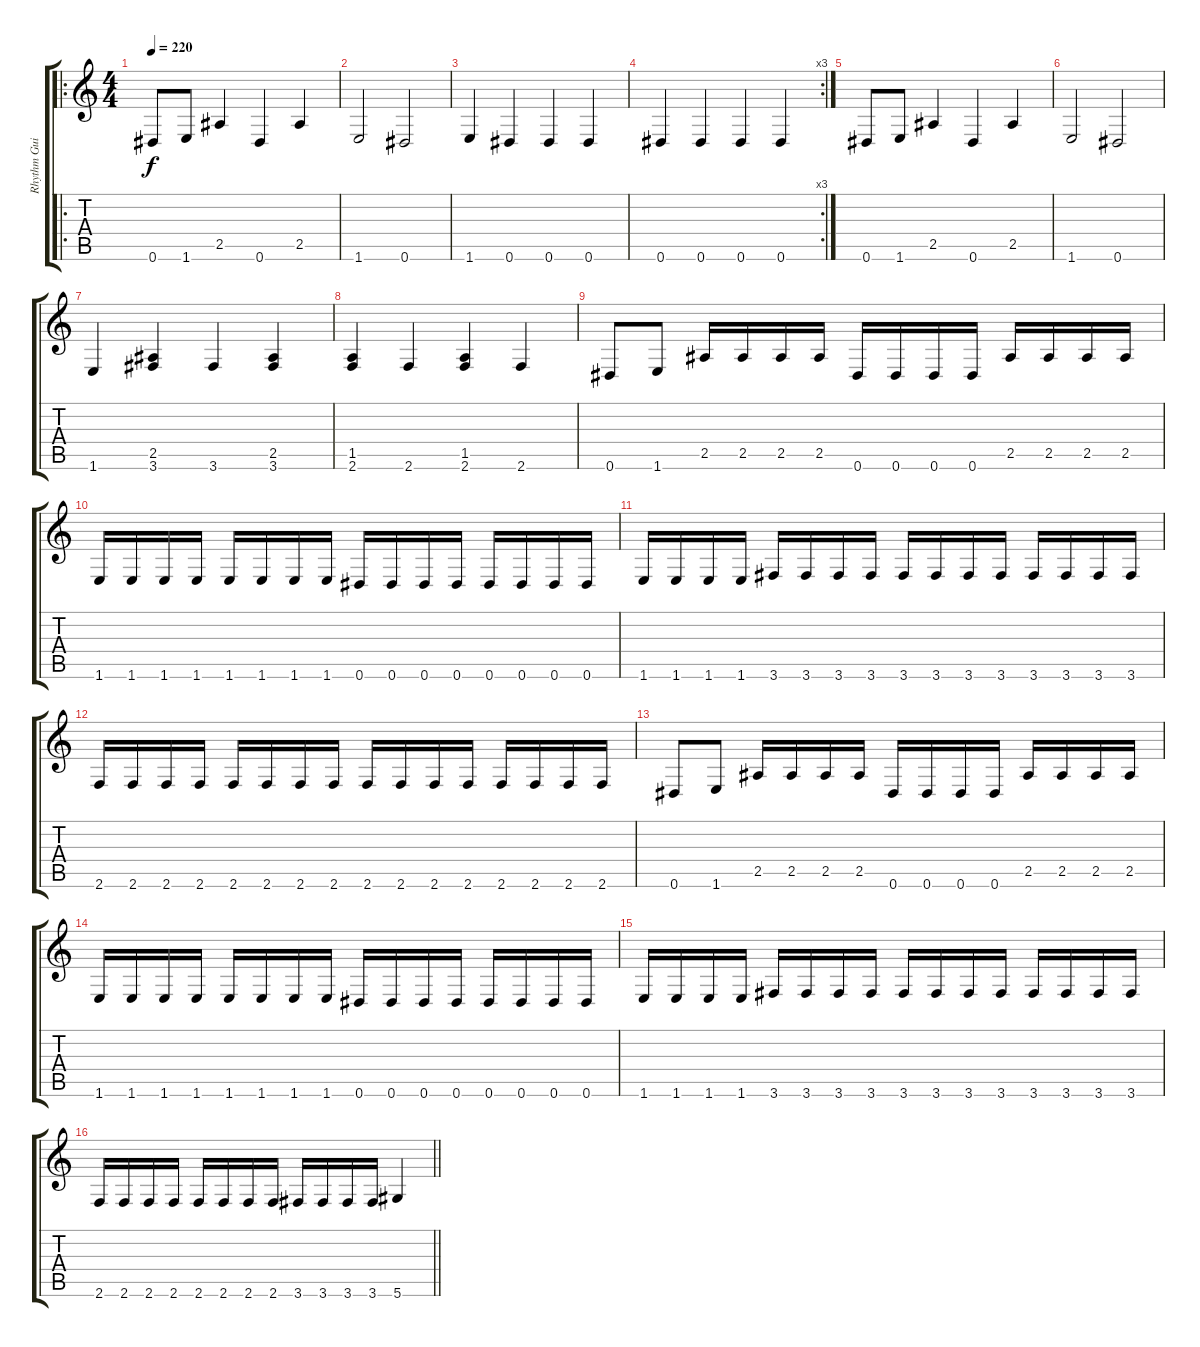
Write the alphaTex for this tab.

\track ("Rhythm Guitar I" "Rhythm Gui") {instrument distortionguitar}
\staff {score tabs}
\tuning (Eb4 Bb3 Gb3 Db3 Ab2 Eb2) {hide}
\ro
\ts (4 4)
\tempo 220
\clef g2
\ks c
0.6.8{dy f} 1.6.8 2.5.4 0.6.4 2.5.4 |
1.6.2 0.6.2 |
1.6.4 0.6.4 0.6.4 0.6.4 |
\rc 3
0.6.4 0.6.4 0.6.4 0.6.4 |
0.6.8 1.6.8 2.5.4 0.6.4 2.5.4 |
1.6.2 0.6.2 |
1.6.4 (2.5 3.6).4 3.6.4 (2.5 3.6).4 |
(1.5 2.6).4 2.6.4 (1.5 2.6).4 2.6.4 |
0.6.8 1.6.8 2.5.16 2.5.16 2.5.16 2.5.16 0.6.16 0.6.16 0.6.16 0.6.16 2.5.16 2.5.16 2.5.16 2.5.16 |
1.6.16 1.6.16 1.6.16 1.6.16 1.6.16 1.6.16 1.6.16 1.6.16 0.6.16 0.6.16 0.6.16 0.6.16 0.6.16 0.6.16 0.6.16 0.6.16 |
1.6.16 1.6.16 1.6.16 1.6.16 3.6.16 3.6.16 3.6.16 3.6.16 3.6.16 3.6.16 3.6.16 3.6.16 3.6.16 3.6.16 3.6.16 3.6.16 |
2.6.16 2.6.16 2.6.16 2.6.16 2.6.16 2.6.16 2.6.16 2.6.16 2.6.16 2.6.16 2.6.16 2.6.16 2.6.16 2.6.16 2.6.16 2.6.16 |
0.6.8 1.6.8 2.5.16 2.5.16 2.5.16 2.5.16 0.6.16 0.6.16 0.6.16 0.6.16 2.5.16 2.5.16 2.5.16 2.5.16 |
1.6.16 1.6.16 1.6.16 1.6.16 1.6.16 1.6.16 1.6.16 1.6.16 0.6.16 0.6.16 0.6.16 0.6.16 0.6.16 0.6.16 0.6.16 0.6.16 |
1.6.16 1.6.16 1.6.16 1.6.16 3.6.16 3.6.16 3.6.16 3.6.16 3.6.16 3.6.16 3.6.16 3.6.16 3.6.16 3.6.16 3.6.16 3.6.16 |
\barLineRight lightlight
2.6.16 2.6.16 2.6.16 2.6.16 2.6.16 2.6.16 2.6.16 2.6.16 3.6.16 3.6.16 3.6.16 3.6.16 5.6.4
